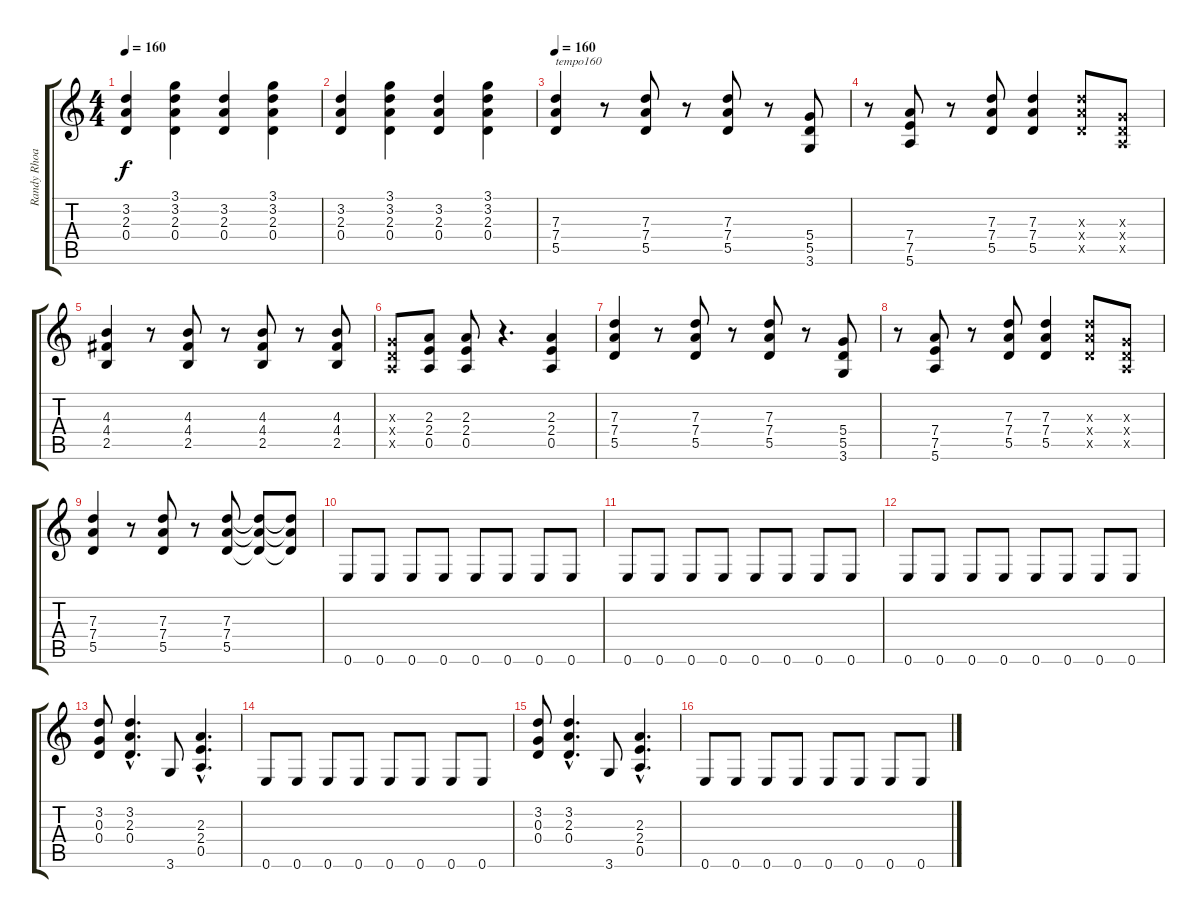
\track ("Randy Rhoads" "Randy Rhoa") {instrument overdrivenguitar}
\staff {score tabs}
\tuning (E4 B3 G3 D3 A2 E2) {hide}
\ts (4 4)
\tempo 160
\clef g2
\ks c
(3.2 2.3 0.4).4{dy f} (3.1 3.2 2.3 0.4).4 (3.2 2.3 0.4).4 (3.1 3.2 2.3 0.4).4 |
(3.2 2.3 0.4).4 (3.1 3.2 2.3 0.4).4 (3.2 2.3 0.4).4 (3.1 3.2 2.3 0.4).4 |
\tempo 160
(7.3 7.4 5.5).4{txt "tempo160"} r.8 (7.3 7.4 5.5).8 r.8 (7.3 7.4 5.5).8 r.8 (5.4 5.5 3.6).8 |
r.8 (7.4 7.5 5.6).8 r.8 (7.3 7.4 5.5).8 (7.3 7.4 5.5).4 (7.3{x} 7.4{x} 5.5{x}).8 (0.3{x} 0.4{x} 0.5{x}).8 |
(4.3 4.4 2.5).4 r.8 (4.3 4.4 2.5).8 r.8 (4.3 4.4 2.5).8 r.8 (4.3 4.4 2.5).8 |
(0.3{x} 0.4{x} 0.5{x}).8 (2.3 2.4 0.5).8 (2.3 2.4 0.5).8 r.4{d} (2.3 2.4 0.5).4 |
(7.3 7.4 5.5).4 r.8 (7.3 7.4 5.5).8 r.8 (7.3 7.4 5.5).8 r.8 (5.4 5.5 3.6).8 |
r.8 (7.4 7.5 5.6).8 r.8 (7.3 7.4 5.5).8 (7.3 7.4 5.5).4 (7.3{x} 7.4{x} 5.5{x}).8 (0.3{x} 0.4{x} 0.5{x}).8 |
(7.3 7.4 5.5).4 r.8 (7.3 7.4 5.5).8 r.8 (7.3 7.4 5.5).8 (7.3{t} 7.4{t} 5.5{t}).8 (7.3{t} 7.4{t} 5.5{t}).8 |
0.6.8 0.6.8 0.6.8 0.6.8 0.6.8 0.6.8 0.6.8 0.6.8 |
0.6.8 0.6.8 0.6.8 0.6.8 0.6.8 0.6.8 0.6.8 0.6.8 |
0.6.8 0.6.8 0.6.8 0.6.8 0.6.8 0.6.8 0.6.8 0.6.8 |
(3.2 0.3 0.4).8 (3.2{hac} 2.3{hac} 0.4{hac}).4{d} 3.6.8 (2.3{hac} 2.4{hac} 0.5{hac}).4{d} |
0.6.8 0.6.8 0.6.8 0.6.8 0.6.8 0.6.8 0.6.8 0.6.8 |
(3.2 0.3 0.4).8 (3.2{hac} 2.3{hac} 0.4{hac}).4{d} 3.6.8 (2.3{hac} 2.4{hac} 0.5{hac}).4{d} |
0.6.8 0.6.8 0.6.8 0.6.8 0.6.8 0.6.8 0.6.8 0.6.8
